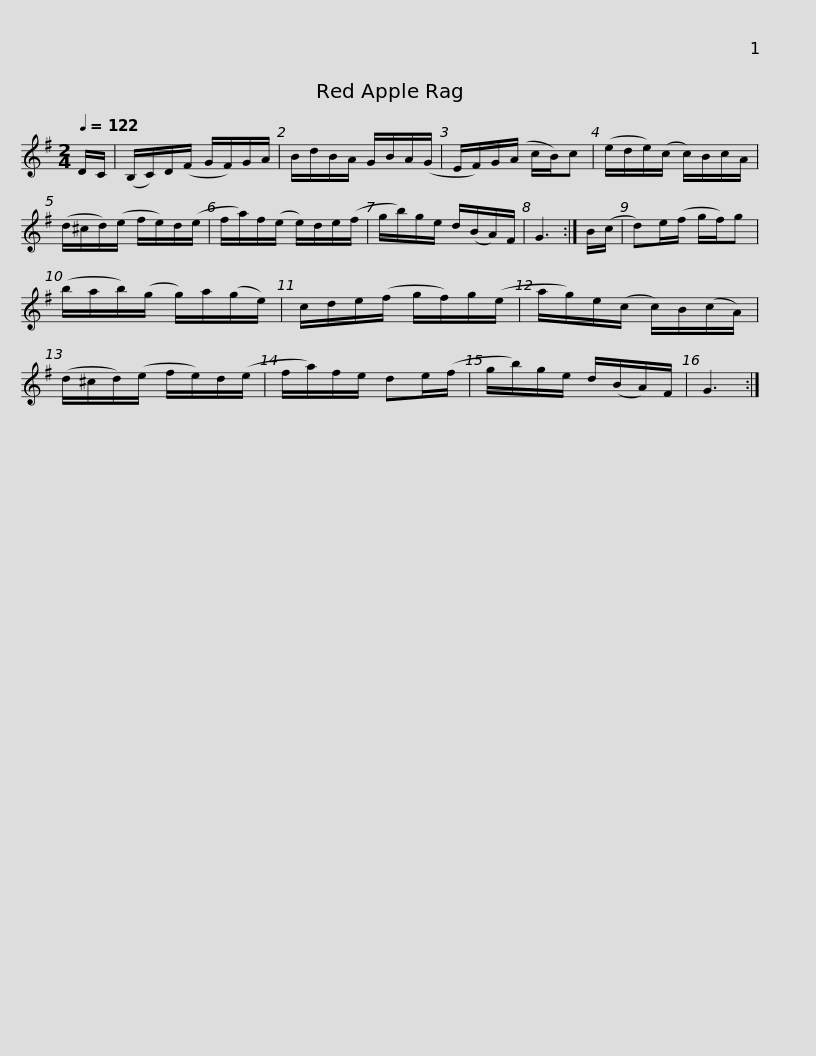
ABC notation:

X:1
L:1/8
Q:1/4=122
M:2/4
I:linebreak $
K:G
V:1 treble
V:1
 D/C/ | (B,/C/)D/(F/ G/F/)G/A/ | B/d/B/A/ G/B/A/(G/ | E/F/)G/(A/ c/B/)c | (e/d/e/)(c/ c/)B/c/A/ |$ %5
 (d/^c/d/)(e/ f/e/)d/(e/ | f/a/)f/(e/ e/)d/e/(f/ | g/b/)g/e/ d/(B/A/)F/ | G3 :|$ B/(c/ | %10
 d)e/(f/ g/f/)g | (b/a/b/)(g/ g/)a/(g/e/) | c/d/e/(f/ g/f/)g/(e/ | a/g/)e/(c/ c/)B/(c/A/) |$ (d/^c/d/)(e/ f/e/)d/(e/ | %15
 f/a/)f/e/ de/(f/ | g/b/)g/e/ d/(B/A/)F/ | G3 :| %18
